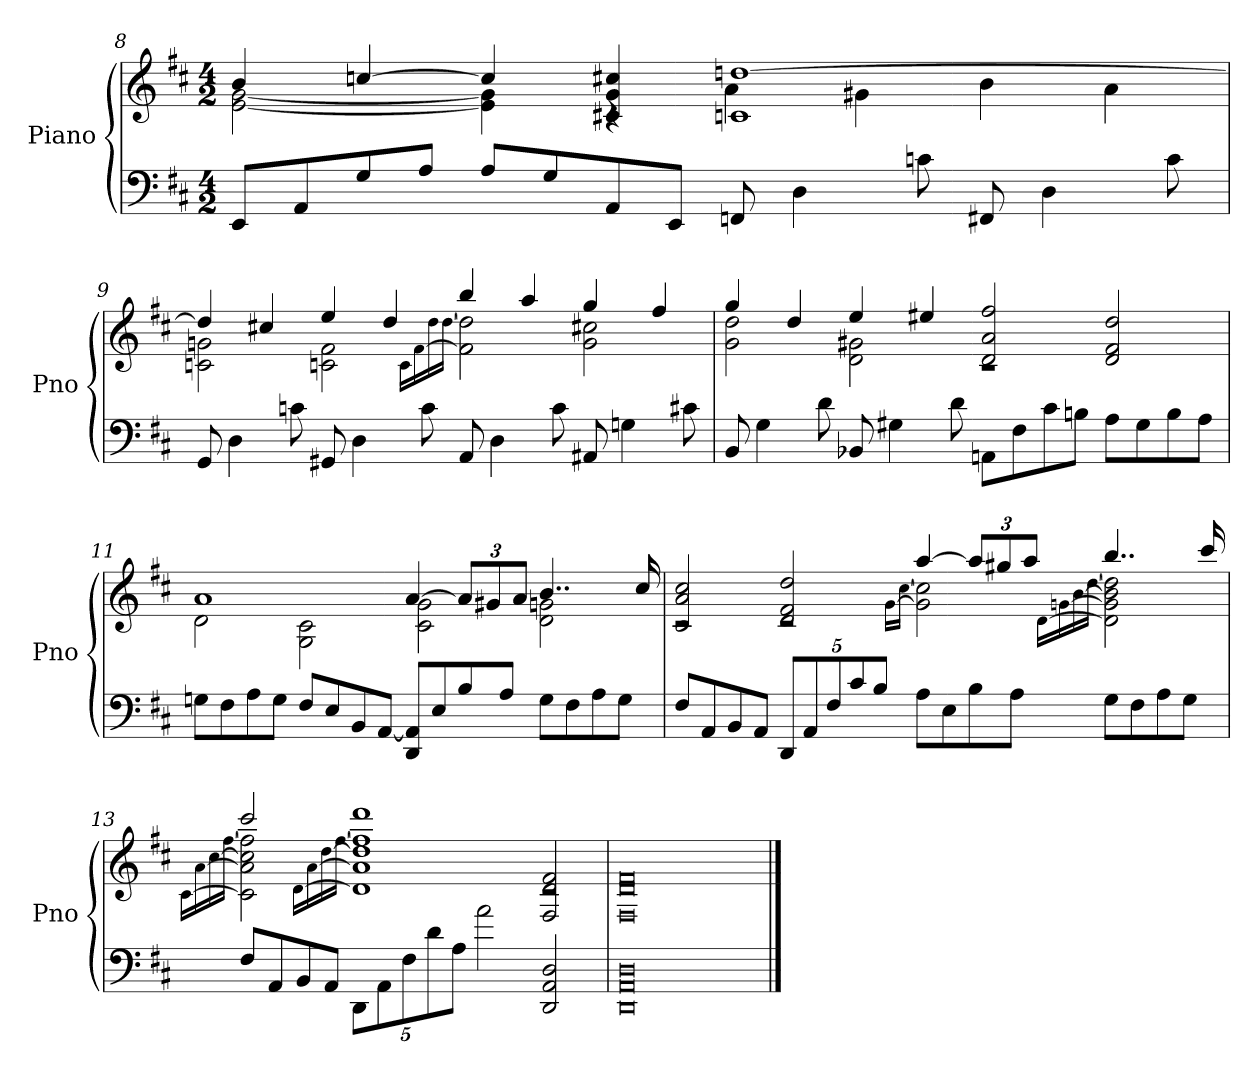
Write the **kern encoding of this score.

**kern	**kern
*part1	*part1
*staff2	*staff1
*I"Piano	*
*I'Pno	*
*clefF4	*clefG2
*k[f#c#]	*k[f#c#]
*D:	*D:
*M4/2	*M4/2
=8	=8
*	*^
8EEL	4b	[2e [2g
8AA	.	.
8G	[4ccn	.
8AJ	.	.
8AL	4cc]	4e] 4g]
8G	.	.
8AA	4c#X 4g 4cc#X	4rc
8EEJ	.	.
8FFn	1cn [1ddn	4a
4D	.	.
.	.	4g#X
8cn	.	.
8FF#X	.	4b
4D	.	.
.	.	4a
8c	.	.
=9	=9	=9
8GG	4dd]	2cn 2gn
4D	.	.
.	4cc#X	.
8cn	.	.
8GG#X	4ee	2cn 2f#
4D	.	.
.	4dd	.
8c	.	.
.	.	16qqc\LL
.	.	[16qqf#\
.	.	16qqdd\
.	.	[16qqdd\JJ
8AA	4bb	2f#] 2dd]
4D	.	.
.	4aa	.
8c	.	.
8AA#X	4gg	2g 2cc#X
4Gn	.	.
.	4ff#	.
8c#X	.	.
=10	=10	=10
8BB	4gg	2g 2dd
4G	.	.
.	4dd	.
8d	.	.
8BB-X	4ee	2d 2g#X
4G#X	.	.
.	4ee#X	.
8d	.	.
8AAnL	2d 2a 2ff#	1rc
8F#	.	.
8c#	.	.
8BnJ	.	.
8AL	2d 2f# 2dd	.
8G#	.	.
8B	.	.
8AJ	.	.
=11	=11	=11
8GnL	1a	2d
8F#	.	.
8A	.	.
8GJ	.	.
8F#L	.	2G 2c#
8E	.	.
8BB	.	.
[8AAJ	.	.
8DD 8AA]L	[4a	2c# 2g
8E	.	.
8B	12aL]	.
.	12g#X	.
8AJ	.	.
.	12aJ	.
8GL	4..b	2d 2gn
8F#	.	.
8A	.	.
8GJ	.	.
.	16cc#	.
=12	=12	=12
8F#L	2c# 2a 2cc#	2rc
8AA	.	.
8BB	.	.
8AAJ	.	.
10DDL	2d 2f# 2dd	2rc
10AA	.	.
10F#	.	.
10c#	.	.
10BJ	.	.
.	.	[16qqg\LL
.	.	[16qqcc#\JJ
8AL	[4aa	2g] 2cc#]
8E	.	.
8B	12aaL]	.
.	12gg#X	.
8AJ	.	.
.	12aaJ	.
.	.	[16qqd\LL
.	.	[16qqgn\
.	.	[16qqb\
.	.	[16qqdd\JJ
8GL	4..bb	2d] 2g] 2b] 2dd]
8F#	.	.
8A	.	.
8GJ	.	.
.	16ccc#	.
=13	=13	=13
.	.	[16qqc#\LL
.	.	[16qqa\
.	.	[16qqcc#\
.	.	[16qqff#\JJ
8F#L	2ccc#	2c#] 2a] 2cc#] 2ff#]
8AA	.	.
8BB	.	.
8AAJ	.	.
.	.	[16qqd\LL
.	.	[16qqa\
.	.	[16qqdd\
.	.	[16qqff#\JJ
10DDL	1ddd	1d] 1a] 1dd] 1ff#]
10AA	.	.
10F#	.	.
10d	.	.
10AJ	.	.
2a	.	.
2DD 2AA 2D	2F# 2d 2f#	2rc
*	*v	*v
=14	=14
0DD 0AA 0D	0F# 0d 0f#
==	==
*-	*-
